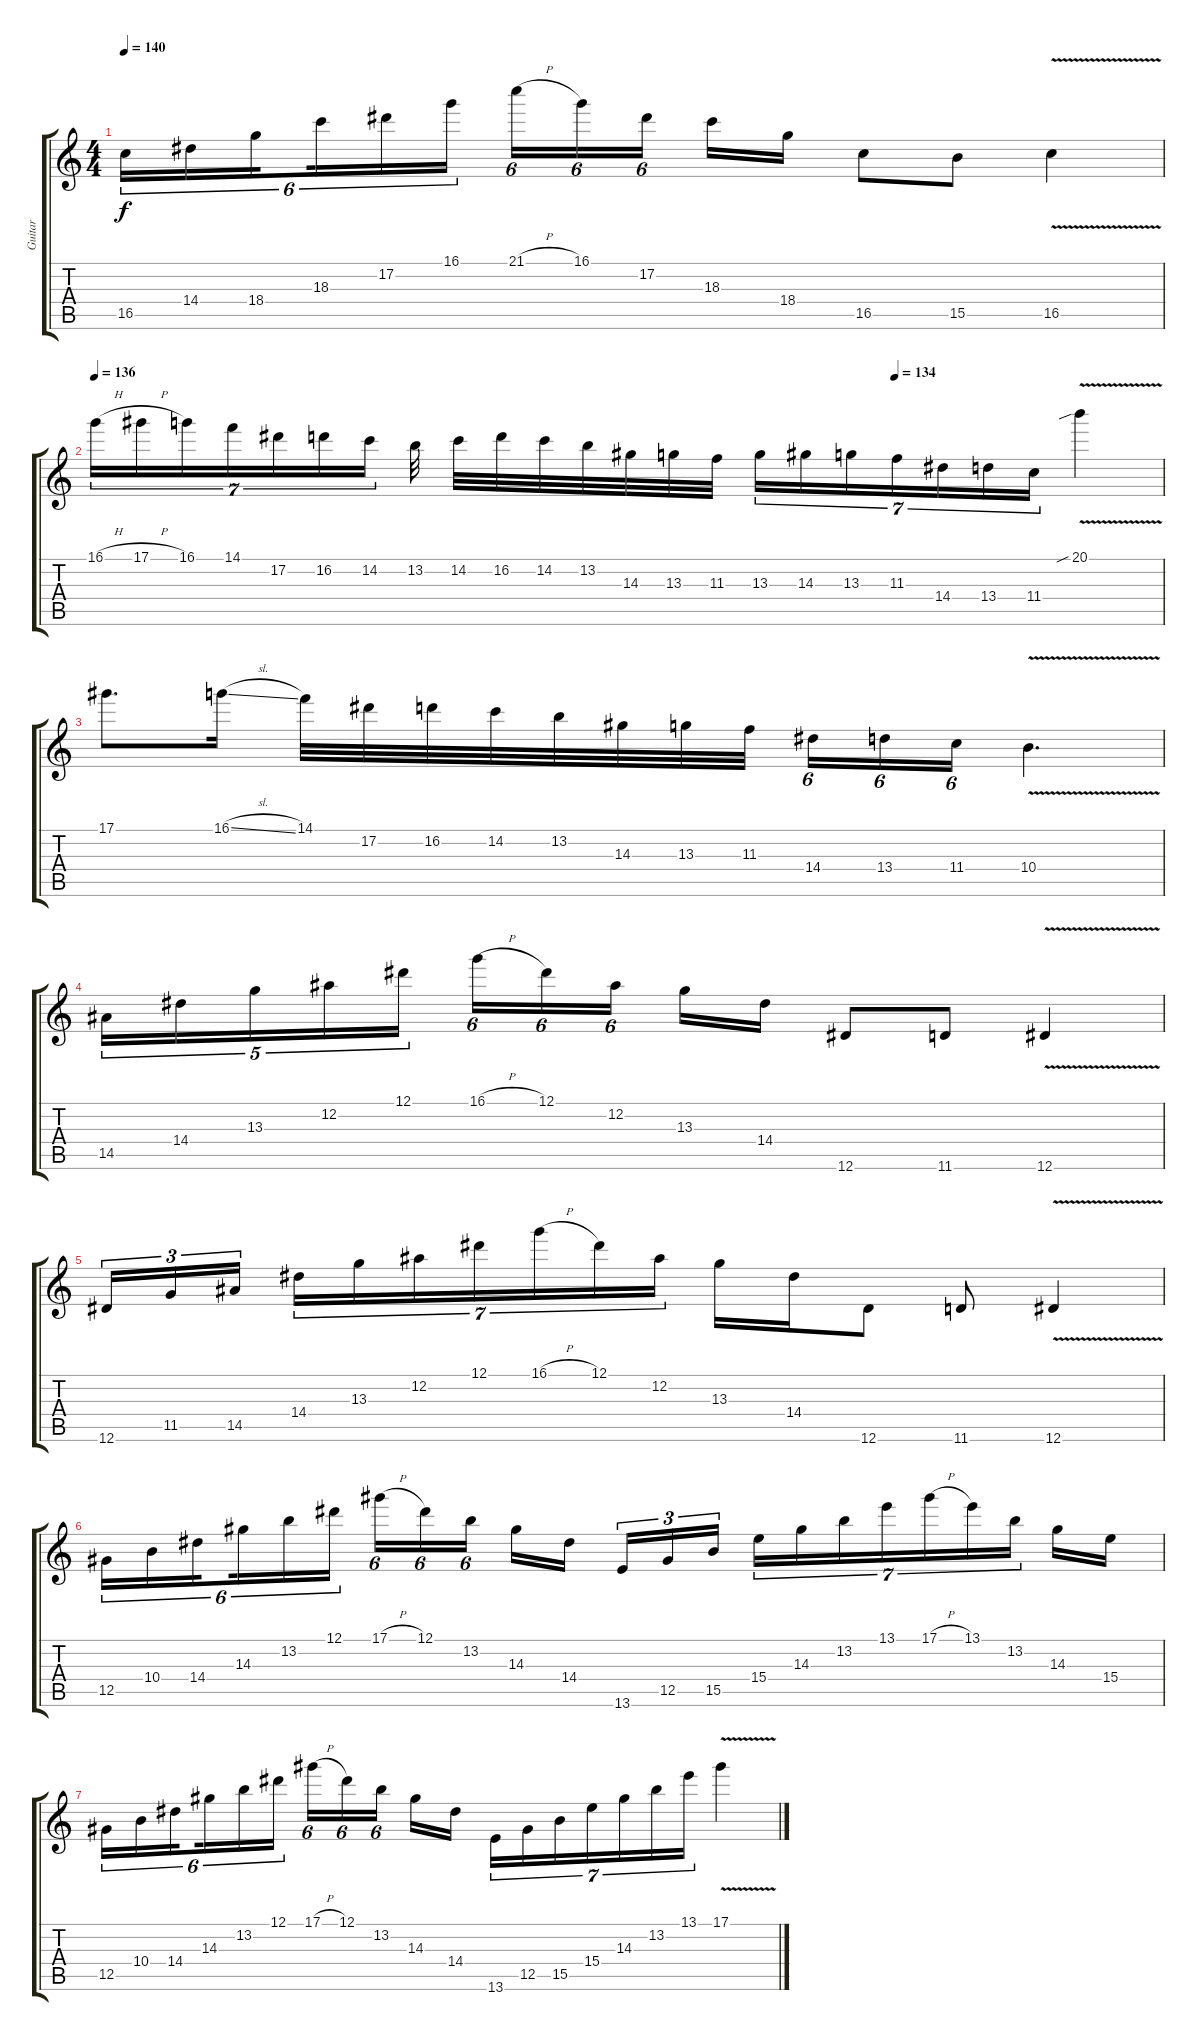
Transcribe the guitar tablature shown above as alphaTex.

\track ("Guitar" "Guitar") {instrument overdrivenguitar}
\staff {score tabs}
\tuning (Eb4 Bb3 Gb3 Db3 Ab2 Eb2) {hide}
\ts (4 4)
\tempo 140
\clef g2
\ks c
16.5.16{tu (6 4) dy f} 14.4.16{tu (6 4)} 18.4.16{tu (6 4) beam splitsecondary} 18.3.16{tu (6 4)} 17.2.16{tu (6 4)} 16.1.16{tu (6 4)} 21.1{h}.16{tu (6 4)} 16.1.16{tu (6 4)} 17.2.16{tu (6 4) beam splitsecondary} 18.3.16 18.4.16 16.5.8 15.5.8 16.5{v}.4 |
\tempo 136
\tempo (134 0.7494791666666667)
16.1{h}.16{tu (7 4)} 17.1{h}.16{tu (7 4)} 16.1.16{tu (7 4)} 14.1.16{tu (7 4)} 17.2.16{tu (7 4)} 16.2.16{tu (7 4)} 14.2.16{tu (7 4)} 13.2.32 14.2.32 16.2.32 14.2.32 13.2.32 14.3.32 13.3.32 11.3.32 13.3.16{tu (7 4)} 14.3.16{tu (7 4)} 13.3.16{tu (7 4)} 11.3.16{tu (7 4)} 14.4.16{tu (7 4)} 13.4.16{tu (7 4)} 11.4.16{tu (7 4)} 20.1{v sib}.4 |
17.1.8{d} 16.1{sl}.16 14.1.32 17.2.32 16.2.32 14.2.32 13.2.32 14.3.32 13.3.32 11.3.32 14.4.16{tu (6 4)} 13.4.16{tu (6 4)} 11.4.16{tu (6 4)} 10.4{v}.4{d} |
14.5.16{tu (5 4)} 14.4.16{tu (5 4)} 13.3.16{tu (5 4)} 12.2.16{tu (5 4)} 12.1.16{tu (5 4)} 16.1{h}.16{tu (6 4)} 12.1.16{tu (6 4)} 12.2.16{tu (6 4) beam splitsecondary} 13.3.16 14.4.16 12.6.8 11.6.8 12.6{v}.4 |
12.6.16{tu (3 2)} 11.5.16{tu (3 2)} 14.5.16{tu (3 2) beam splitsecondary} 14.4.16{tu (7 4)} 13.3.16{tu (7 4)} 12.2.16{tu (7 4)} 12.1.16{tu (7 4)} 16.1{h}.16{tu (7 4)} 12.1.16{tu (7 4)} 12.2.16{tu (7 4) beam splitsecondary} 13.3.16 14.4.16 12.6.8 11.6.8 12.6{v}.4 |
12.5.16{tu (6 4)} 10.4.16{tu (6 4)} 14.4.16{tu (6 4) beam splitsecondary} 14.3.16{tu (6 4)} 13.2.16{tu (6 4)} 12.1.16{tu (6 4)} 17.1{h}.16{tu (6 4)} 12.1.16{tu (6 4)} 13.2.16{tu (6 4) beam splitsecondary} 14.3.16 14.4.16 13.6.16{tu (3 2)} 12.5.16{tu (3 2)} 15.5.16{tu (3 2) beam splitsecondary} 15.4.16{tu (7 4)} 14.3.16{tu (7 4)} 13.2.16{tu (7 4)} 13.1.16{tu (7 4)} 17.1{h}.16{tu (7 4)} 13.1.16{tu (7 4)} 13.2.16{tu (7 4) beam splitsecondary} 14.3.16 15.4.16 |
12.5.16{tu (6 4)} 10.4.16{tu (6 4)} 14.4.16{tu (6 4) beam splitsecondary} 14.3.16{tu (6 4)} 13.2.16{tu (6 4)} 12.1.16{tu (6 4)} 17.1{h}.16{tu (6 4)} 12.1.16{tu (6 4)} 13.2.16{tu (6 4) beam splitsecondary} 14.3.16 14.4.16 13.6.16{tu (7 4)} 12.5.16{tu (7 4)} 15.5.16{tu (7 4)} 15.4.16{tu (7 4)} 14.3.16{tu (7 4)} 13.2.16{tu (7 4)} 13.1.16{tu (7 4)} 17.1{v}.4
